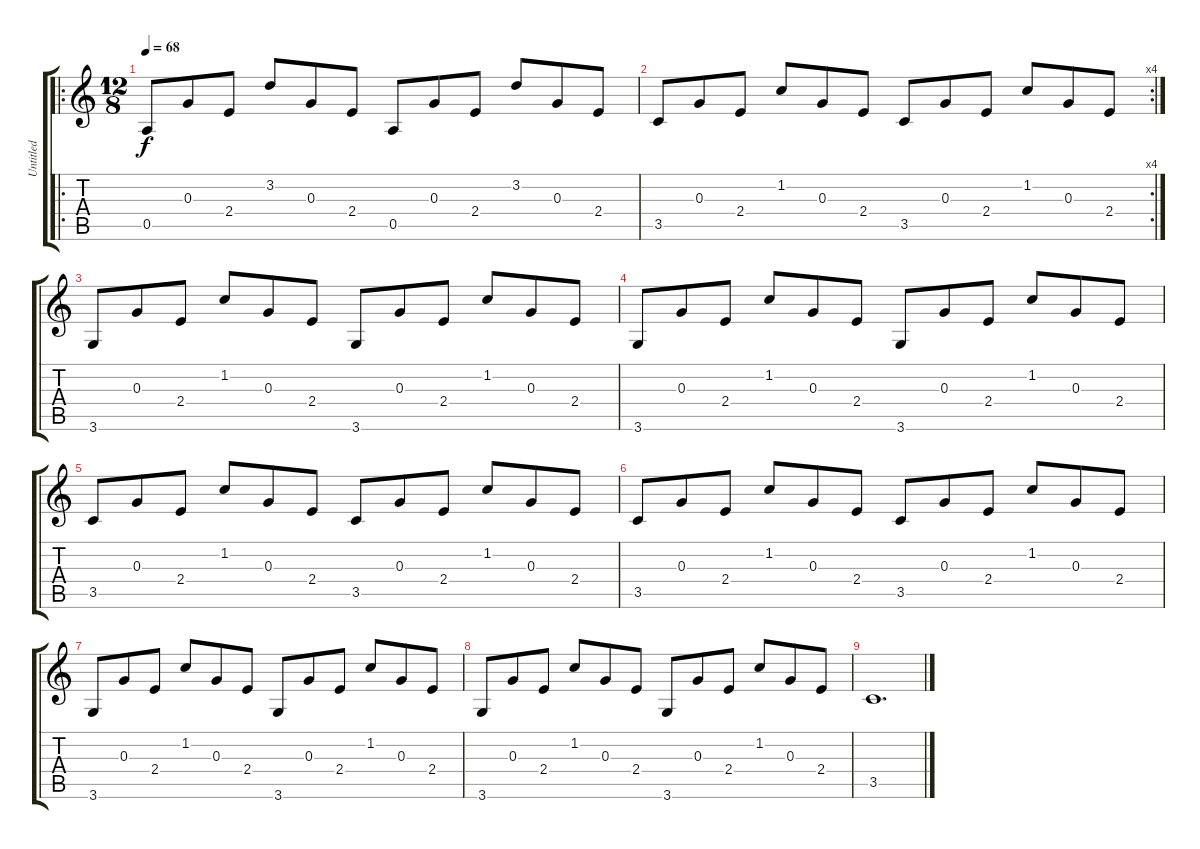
\track ("Untitled" "Untitled") {instrument acousticguitarnylon}
\staff {score tabs}
\tuning (E4 B3 G3 D3 A2 E2) {hide}
\ro
\ts (12 8)
\tempo 68
\clef g2
\ks c
0.5.8{dy f} 0.3.8 2.4.8 3.2.8 0.3.8 2.4.8 0.5.8 0.3.8 2.4.8 3.2.8 0.3.8 2.4.8 |
\rc 4
3.5.8 0.3.8 2.4.8 1.2.8 0.3.8 2.4.8 3.5.8 0.3.8 2.4.8 1.2.8 0.3.8 2.4.8 |
3.6.8 0.3.8 2.4.8 1.2.8 0.3.8 2.4.8 3.6.8 0.3.8 2.4.8 1.2.8 0.3.8 2.4.8 |
3.6.8 0.3.8 2.4.8 1.2.8 0.3.8 2.4.8 3.6.8 0.3.8 2.4.8 1.2.8 0.3.8 2.4.8 |
3.5.8 0.3.8 2.4.8 1.2.8 0.3.8 2.4.8 3.5.8 0.3.8 2.4.8 1.2.8 0.3.8 2.4.8 |
3.5.8 0.3.8 2.4.8 1.2.8 0.3.8 2.4.8 3.5.8 0.3.8 2.4.8 1.2.8 0.3.8 2.4.8 |
3.6.8 0.3.8 2.4.8 1.2.8 0.3.8 2.4.8 3.6.8 0.3.8 2.4.8 1.2.8 0.3.8 2.4.8 |
3.6.8 0.3.8 2.4.8 1.2.8 0.3.8 2.4.8 3.6.8 0.3.8 2.4.8 1.2.8 0.3.8 2.4.8 |
3.5.1{d}
